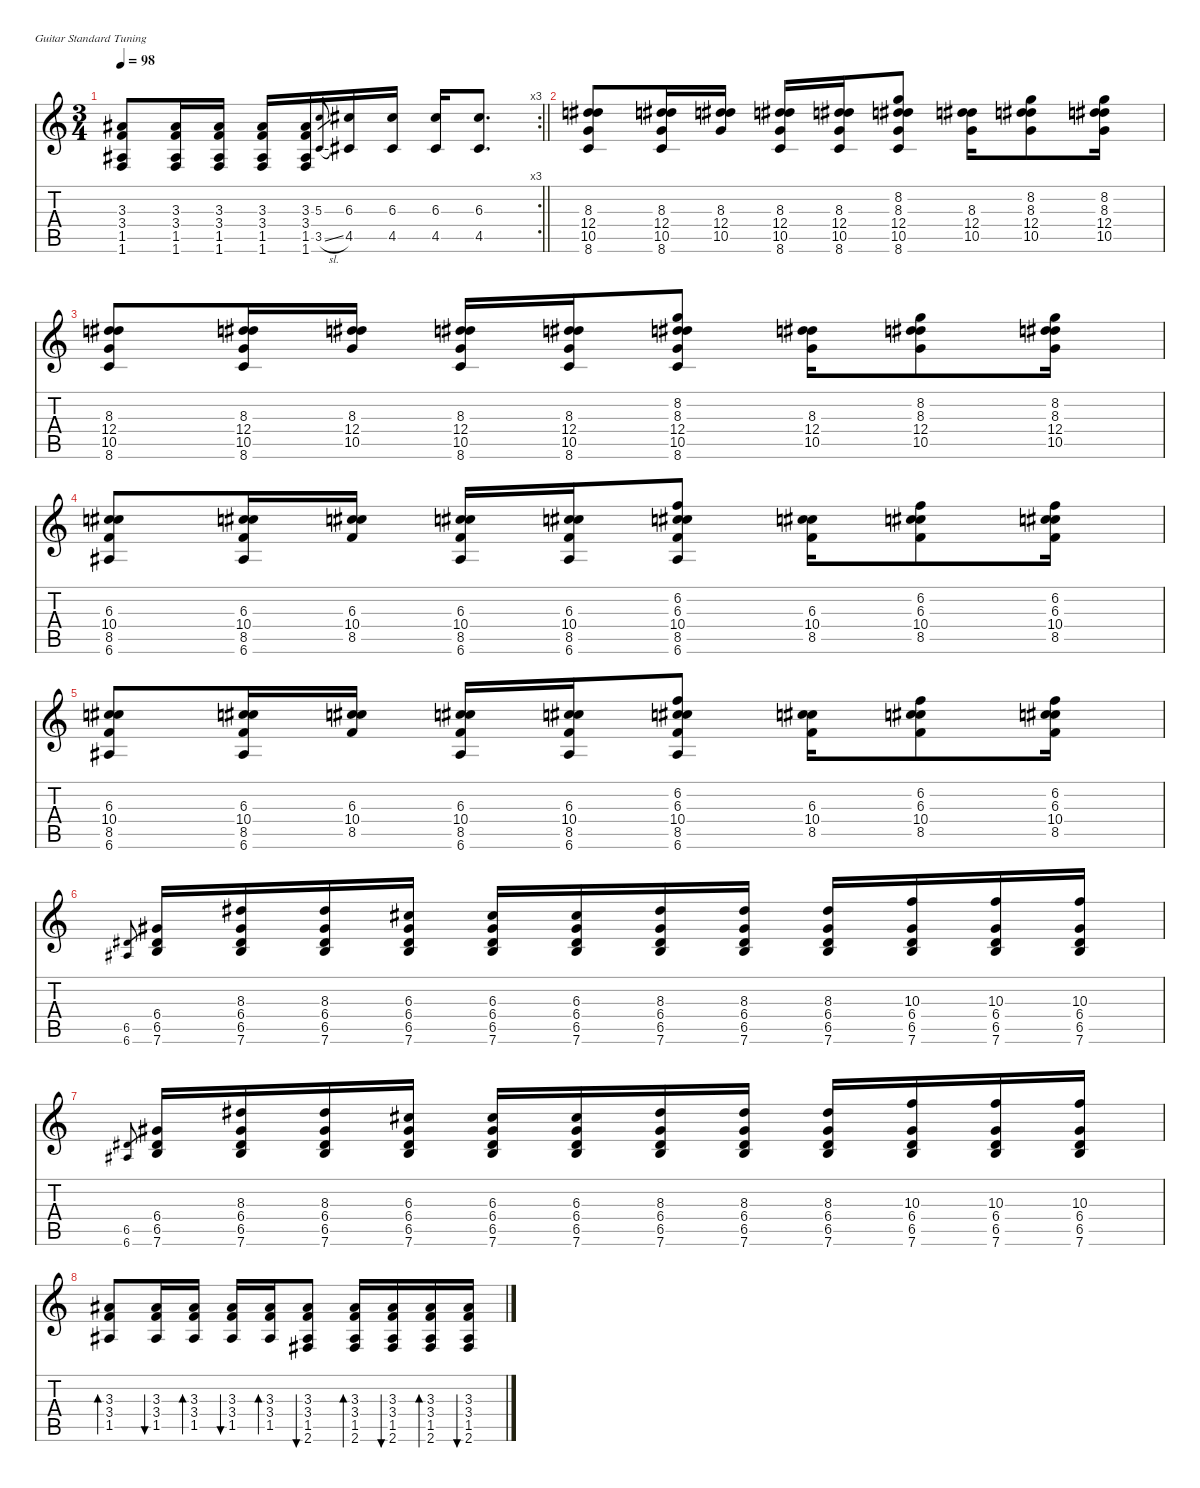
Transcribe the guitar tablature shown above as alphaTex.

\defaultSystemsLayout 4
\hideDynamics
\bracketExtendMode nobrackets
\singleTrackTrackNamePolicy hidden
\multiTrackTrackNamePolicy hidden
\firstSystemTrackNameMode fullname
\firstSystemTrackNameOrientation horizontal
\otherSystemsTrackNameOrientation horizontal
\track ("Rhythem Guitar" "od.guit.") {instrument overdrivenguitar}
\staff {score tabs}
\tuning (E4 B3 G3 D3 A2 E2)
\rc 3
\ts (3 4)
\tempo 98
\clef g2
\barLineRight lightlight
\ks c
(3.3{acc #} 3.4 1.5{acc #} 1.6).8{dy ff beam Up} (3.3{acc #} 3.4 1.5{acc #} 1.6).16{beam Up} (3.3{acc #} 3.4 1.5{acc #} 1.6).16{beam Up} (3.3{acc #} 3.4 1.5{acc #} 1.6).16{beam Up} (3.3{acc #} 3.4 1.5{acc #} 1.6).16{beam Up} (5.3 3.5{sl}).8{gr dy f beam Up} (6.3{acc #} 4.5{acc #}).16{dy ff beam Up} (6.3{acc #} 4.5{acc #}).16{beam Up} (6.3{acc #} 4.5{acc #}).16{beam Up} (6.3{acc #} 4.5{acc #}).8{d beam Up} |
(8.3{acc #} 12.4 10.5 8.6).8{beam Up} (8.3{acc #} 12.4 10.5 8.6).16{beam Up} (8.3{acc #} 12.4 10.5).16{beam Up} (8.3{acc #} 12.4 10.5 8.6).16{beam Up} (8.3{acc #} 12.4 10.5 8.6).16{beam Up} (8.2 8.3{acc #} 12.4 10.5 8.6).8{beam Up} (8.3{acc #} 12.4 10.5).16{beam Down} (8.2 8.3{acc #} 12.4 10.5).8{beam Down} (8.2 8.3{acc #} 12.4 10.5).16{beam Down} |
(8.3{acc #} 12.4 10.5 8.6).8{beam Up} (8.3{acc #} 12.4 10.5 8.6).16{beam Up} (8.3{acc #} 12.4 10.5).16{beam Up} (8.3{acc #} 12.4 10.5 8.6).16{beam Up} (8.3{acc #} 12.4 10.5 8.6).16{beam Up} (8.2 8.3{acc #} 12.4 10.5 8.6).8{beam Up} (8.3{acc #} 12.4 10.5).16{beam Down} (8.2 8.3{acc #} 12.4 10.5).8{beam Down} (8.2 8.3{acc #} 12.4 10.5).16{beam Down} |
(6.3{acc #} 10.4 8.5 6.6{acc #}).8{beam Up} (6.3{acc #} 10.4 8.5 6.6{acc #}).16{beam Up} (6.3{acc #} 10.4 8.5).16{beam Up} (6.3{acc #} 10.4 8.5 6.6{acc #}).16{beam Up} (6.3{acc #} 10.4 8.5 6.6{acc #}).16{beam Up} (6.2 6.3{acc #} 10.4 8.5 6.6{acc #}).8{beam Up} (6.3{acc #} 10.4 8.5).16{beam Down} (6.2 6.3{acc #} 10.4 8.5).8{beam Down} (6.2 6.3{acc #} 10.4 8.5).16{beam Down} |
(6.3{acc #} 10.4 8.5 6.6{acc #}).8{beam Up} (6.3{acc #} 10.4 8.5 6.6{acc #}).16{beam Up} (6.3{acc #} 10.4 8.5).16{beam Up} (6.3{acc #} 10.4 8.5 6.6{acc #}).16{beam Up} (6.3{acc #} 10.4 8.5 6.6{acc #}).16{beam Up} (6.2 6.3{acc #} 10.4 8.5 6.6{acc #}).8{beam Up} (6.3{acc #} 10.4 8.5).16{beam Down} (6.2 6.3{acc #} 10.4 8.5).8{beam Down} (6.2 6.3{acc #} 10.4 8.5).16{beam Down} |
(6.5{acc #} 6.6{acc #}).8{gr dy mf beam Up} (6.4{acc #} 6.5{acc #} 7.6).16{dy ff beam Up} (8.3{acc #} 6.4{acc #} 6.5{acc #} 7.6).16{beam Up} (8.3{acc #} 6.4{acc #} 6.5{acc #} 7.6).16{beam Up} (6.3{acc #} 6.4{acc #} 6.5{acc #} 7.6).16{beam Up} (6.3{acc #} 6.4{acc #} 6.5{acc #} 7.6).16{beam Up} (6.3{acc #} 6.4{acc #} 6.5{acc #} 7.6).16{beam Up} (8.3{acc #} 6.4{acc #} 6.5{acc #} 7.6).16{beam Up} (8.3{acc #} 6.4{acc #} 6.5{acc #} 7.6).16{beam Up} (8.3{acc #} 6.4{acc #} 6.5{acc #} 7.6).16{beam Up} (10.3 6.4{acc #} 6.5{acc #} 7.6).16{beam Up} (10.3 6.4{acc #} 6.5{acc #} 7.6).16{beam Up} (10.3 6.4{acc #} 6.5{acc #} 7.6).16{beam Up} |
(6.5{acc #} 6.6{acc #}).8{gr dy mf beam Up} (6.4{acc #} 6.5{acc #} 7.6).16{dy ff beam Up} (8.3{acc #} 6.4{acc #} 6.5{acc #} 7.6).16{beam Up} (8.3{acc #} 6.4{acc #} 6.5{acc #} 7.6).16{beam Up} (6.3{acc #} 6.4{acc #} 6.5{acc #} 7.6).16{beam Up} (6.3{acc #} 6.4{acc #} 6.5{acc #} 7.6).16{beam Up} (6.3{acc #} 6.4{acc #} 6.5{acc #} 7.6).16{beam Up} (8.3{acc #} 6.4{acc #} 6.5{acc #} 7.6).16{beam Up} (8.3{acc #} 6.4{acc #} 6.5{acc #} 7.6).16{beam Up} (8.3{acc #} 6.4{acc #} 6.5{acc #} 7.6).16{beam Up} (10.3 6.4{acc #} 6.5{acc #} 7.6).16{beam Up} (10.3 6.4{acc #} 6.5{acc #} 7.6).16{beam Up} (10.3 6.4{acc #} 6.5{acc #} 7.6).16{beam Up} |
(3.3{acc #} 3.4 1.5{acc #}).8{bd 60 beam Up} (3.3{acc #} 3.4 1.5{acc #}).16{bu 60 beam Up} (3.3{acc #} 3.4 1.5{acc #}).16{bd 60 beam Up} (3.3{acc #} 3.4 1.5{acc #}).16{bu 60 beam Up} (3.3{acc #} 3.4 1.5{acc #}).16{bd 60 beam Up} (3.3{acc #} 3.4 1.5{acc #} 2.6{acc #}).8{bu 60 beam Up} (3.3{acc #} 3.4 1.5{acc #} 2.6{acc #}).16{bd 60 beam Up} (3.3{acc #} 3.4 1.5{acc #} 2.6{acc #}).16{bu 60 beam Up} (3.3{acc #} 3.4 1.5{acc #} 2.6{acc #}).16{bd 60 beam Up} (3.3{acc #} 3.4 1.5{acc #} 2.6{acc #}).16{bu 60 beam Up}
